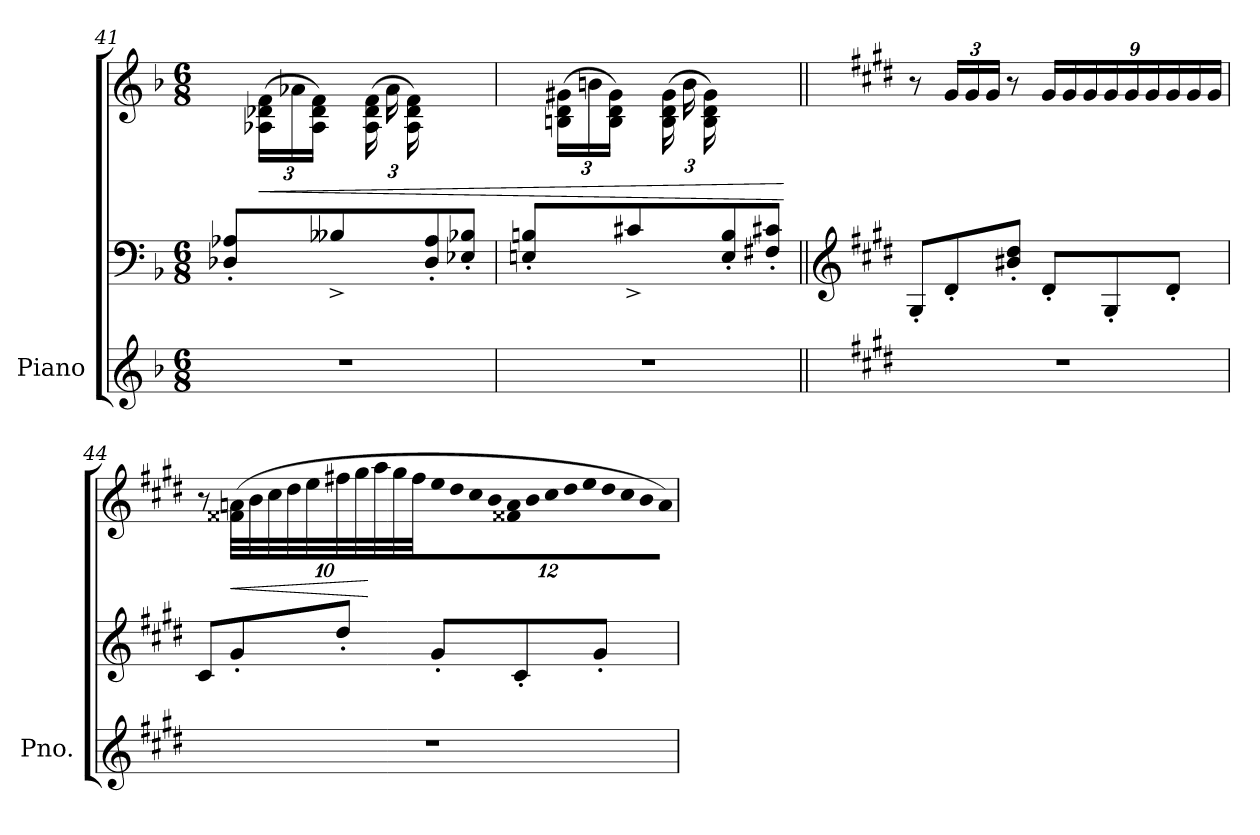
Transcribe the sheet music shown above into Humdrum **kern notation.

**kern	**kern	**kern	**dynam
*part1	*part1	*part1	*part1
*staff3	*staff2	*staff1	*staff1/2/3
*I"Piano	*	*	*
*I'Pno.	*	*	*
!!LO:LB:g=z
*clefG2	*clefF4	*clefG2	*
*k[b-]	*k[b-]	*k[b-]	*
*M6/8	*M6/8	*M6/8	*
=41	=41	=41	=41
*	*^	*	*
2.r	8D-X/' 8A-X/'L	4.ryy	8ryy	.
*	*	*	*Xbrackettup	*
!	!	!	!	!LO:HP:b
.	8ryy	.	(24A-X\ 24d-X\ 24f\L	<
.	.	.	24a-X\	.
.	.	.	24A-\ 24d-\ 24f\J)	.
.	8B--X^/J	.	8ryy	.
.	8ryy	4.ryy	(24A-\ 24d-\ 24f\LL	.
.	.	.	24a-\	.
.	.	.	24A-\ 24d-\ 24f\J)	.
.	8D-/' 8A-/'	.	4ryy	.
.	8E-X/' 8B-X/'J	.	.	.
=42	=42	=42	=42	=42
2.r	8En/' 8Bn/'L	4.ryy	8ryy	.
.	8ryy	.	(24Bn\ 24d\ 24g#X\L	.
.	.	.	24bn\	.
.	.	.	24B\ 24d\ 24g#\J)	.
.	8c#X^/J	.	8ryy	.
.	8ryy	4.ryy	(24B\ 24d\ 24g#\LL	.
.	.	.	24b\	.
.	.	.	24B\ 24d\ 24g#\J)	.
.	8E/' 8B/'	.	4ryy	.
.	8F#X/' 8c#X/'J	.	.	.
*	*v	*v	*	*
.	.	.	[
=43||	=43||	=43||	=43||
*	*clefG2	*	*
*k[f#c#g#d#]	*k[f#c#g#d#]	*k[f#c#g#d#]	*
!	!	!	!LO:DY:b
2.r	8G#'/L	8r	other-dynamics
.	8d#'/	24g#/LL	.
.	.	24g#/	.
.	.	24g#/JJ	.
.	8b#X/' 8dd#/'J	8r	.
.	8d#'/L	24g#/LL	.
.	.	24g#/	.
.	.	24g#/	.
.	8G#'/	24g#/	.
.	.	24g#/	.
.	.	24g#/	.
.	8d#'/J	24g#/	.
.	.	24g#/	.
.	.	24g#/JJ	.
!!LO:LB:g=z
=44	=44	=44	=44
2.r	8c#/L	8r	.
!	!	!	!LO:HP:b
.	8g#'/	(40f##X\ 40an\LLL	<
.	.	40b\	.
.	.	40cc#\	.
.	.	40dd#\	.
.	.	40ee\	.
.	8dd#'/J	40ff#X\	.
.	.	40gg#\	.
.	.	40aa\	[
.	.	40gg#\	.
.	.	40ff#\	.
!	!	!LO:N:vis=32	!
.	8g#'/L	384%11ee\	.
!	!	!LO:N:vis=32	!
.	.	384%11dd#\	.
!	!	!LO:N:vis=32	!
.	.	384%11cc#\	.
!	!	!LO:N:vis=32	!
.	.	384%11b\	.
!	!	!LO:N:vis=32	!
.	.	384%11f##X\ 384%11a\	.
.	8c#'/	.	.
!	!	!LO:N:vis=32	!
.	.	384%11b\	.
!	!	!LO:N:vis=32	!
.	.	384%11cc#\	.
!	!	!LO:N:vis=32	!
.	.	384%11dd#\	.
!	!	!LO:N:vis=32	!
.	.	384%11ee\	.
.	8g#'/J	.	.
!	!	!LO:N:vis=32	!
.	.	384%11dd#\	.
!	!	!LO:N:vis=32	!
.	.	384%11cc#\	.
!	!	!LO:N:vis=32	!
.	.	384%11b\	.
!	!	!LO:N:vis=32	!
.	.	384%11a\JJJ)	.
.	.	384ryy	.
=	=	=	=
*-	*-	*-	*-
